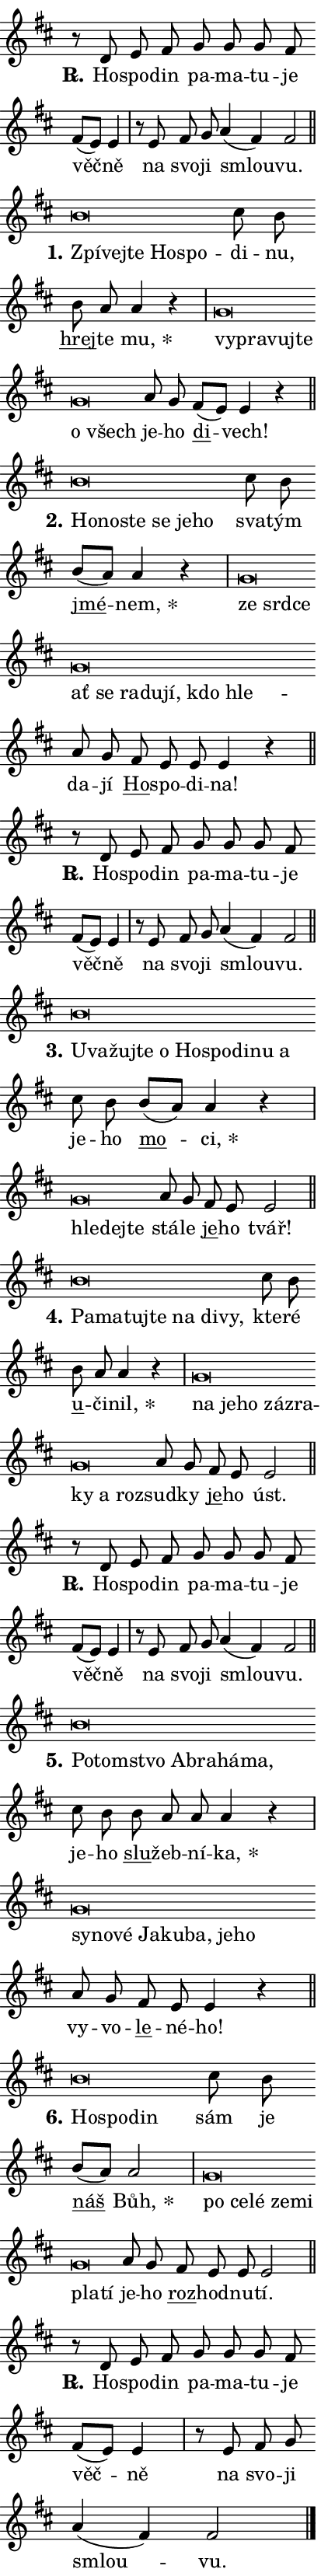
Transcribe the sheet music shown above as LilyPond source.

\version "2.24.0"
\header { tagline = "" }
\paper {
  indent = 0\cm
  top-margin = 0\cm
  right-margin = 0.13\cm % to fit lyric hyphens
  bottom-margin = 0\cm
  left-margin = 0\cm
  paper-width = 7\cm
  page-breaking = #ly:one-page-breaking
  system-system-spacing.basic-distance = #11
  score-system-spacing.basic-distance = #11
  ragged-last = ##f
}


%% Author: Thomas Morley
%% https://lists.gnu.org/archive/html/lilypond-user/2020-05/msg00002.html
#(define (line-position grob)
"Returns position of @var[grob} in current system:
   @code{'start}, if at first time-step
   @code{'end}, if at last time-step
   @code{'middle} otherwise
"
  (let* ((col (ly:item-get-column grob))
         (ln (ly:grob-object col 'left-neighbor))
         (rn (ly:grob-object col 'right-neighbor))
         (col-to-check-left (if (ly:grob? ln) ln col))
         (col-to-check-right (if (ly:grob? rn) rn col))
         (break-dir-left
           (and
             (ly:grob-property col-to-check-left 'non-musical #f)
             (ly:item-break-dir col-to-check-left)))
         (break-dir-right
           (and
             (ly:grob-property col-to-check-right 'non-musical #f)
             (ly:item-break-dir col-to-check-right))))
        (cond ((eqv? 1 break-dir-left) 'start)
              ((eqv? -1 break-dir-right) 'end)
              (else 'middle))))

#(define (tranparent-at-line-position vctor)
  (lambda (grob)
  "Relying on @code{line-position} select the relevant enry from @var{vctor}.
Used to determine transparency,"
    (case (line-position grob)
      ((end) (not (vector-ref vctor 0)))
      ((middle) (not (vector-ref vctor 1)))
      ((start) (not (vector-ref vctor 2))))))

noteHeadBreakVisibility =
#(define-music-function (break-visibility)(vector?)
"Makes @code{NoteHead}s transparent relying on @var{break-visibility}"
#{
  \override NoteHead.transparent =
    #(tranparent-at-line-position break-visibility)
#})

#(define delete-ledgers-for-transparent-note-heads
  (lambda (grob)
    "Reads whether a @code{NoteHead} is transparent.
If so this @code{NoteHead} is removed from @code{'note-heads} from
@var{grob}, which is supposed to be @code{LedgerLineSpanner}.
As a result ledgers are not printed for this @code{NoteHead}"
    (let* ((nhds-array (ly:grob-object grob 'note-heads))
           (nhds-list
             (if (ly:grob-array? nhds-array)
                 (ly:grob-array->list nhds-array)
                 '()))
           ;; Relies on the transparent-property being done before
           ;; Staff.LedgerLineSpanner.after-line-breaking is executed.
           ;; This is fragile ...
           (to-keep
             (remove
               (lambda (nhd)
                 (ly:grob-property nhd 'transparent #f))
               nhds-list)))
      ;; TODO find a better method to iterate over grob-arrays, similiar
      ;; to filter/remove etc for lists
      ;; For now rebuilt from scratch
      (set! (ly:grob-object grob 'note-heads)  '())
      (for-each
        (lambda (nhd)
          (ly:pointer-group-interface::add-grob grob 'note-heads nhd))
        to-keep))))

squashNotes = {
  \override NoteHead.X-extent = #'(-0.2 . 0.2)
  \override NoteHead.Y-extent = #'(-0.75 . 0)
  \override NoteHead.stencil =
    #(lambda (grob)
       (let ((pos (ly:grob-property grob 'staff-position)))
         (begin
           (if (< pos -7) (display "ERROR: Lower brevis then expected\n") (display ""))
           (if (<= pos -6) ly:text-interface::print ly:note-head::print))))
}
unSquashNotes = {
  \revert NoteHead.X-extent
  \revert NoteHead.Y-extent
  \revert NoteHead.stencil
}

hideNotes = \noteHeadBreakVisibility #begin-of-line-visible
unHideNotes = \noteHeadBreakVisibility #all-visible

% work-around for resetting accidentals
% https://lilypond.org/doc/v2.23/Documentation/notation/displaying-rhythms#unmetered-music
cadenzaMeasure = {
  \cadenzaOff
  \partial 1024 s1024
  \cadenzaOn
}

#(define-markup-command (accent layout props text) (markup?)
  "Underline accented syllable"
  (interpret-markup layout props
    #{\markup \override #'(offset . 4.3) \underline { #text }#}))

responsum = \markup \concat {
  "R" \hspace #-1.05 \path #0.1 #'((moveto 0 0.07) (lineto 0.9 0.8)) \hspace #0.05 "."
}

spaceSize = #0.6828661417322834 % exact space size for TeX Gyre Schola

\layout {
  \context {
    \Staff
    \remove "Time_signature_engraver"
    \override LedgerLineSpanner.after-line-breaking = #delete-ledgers-for-transparent-note-heads
  }
  \context {
    \Lyrics {
      \override LyricSpace.minimum-distance = \spaceSize
      \override LyricText.font-name = #"TeX Gyre Schola"
      \override LyricText.font-size = 1
      \override StanzaNumber.font-name = #"TeX Gyre Schola Bold"
      \override StanzaNumber.font-size = 1
    }
  }
  \context {
    \Score 
    \override NoteHead.text =
      #(lambda (grob) 
        (let ((pos (ly:grob-property grob 'staff-position)))
          #{\markup {
            \combine
              \halign #-0.55 \raise #(if (= pos -6) 0 0.5) \override #'(thickness . 2) \draw-line #'(3.2 . 0)
              \musicglyph "noteheads.sM1"
          }#}))
  }
}

% magnetic-lyrics.ily
%
%   written by
%     Jean Abou Samra <jean@abou-samra.fr>
%     Werner Lemberg <wl@gnu.org>
%
%   adapted by
%     Jiri Hon <jiri.hon@gmail.com>
%
% Version 2022-Apr-15

% https://www.mail-archive.com/lilypond-user@gnu.org/msg149350.html

#(define (Left_hyphen_pointer_engraver context)
   "Collect syllable-hyphen-syllable occurrences in lyrics and store
them in properties.  This engraver only looks to the left.  For
example, if the lyrics input is @code{foo -- bar}, it does the
following.

@itemize @bullet
@item
Set the @code{text} property of the @code{LyricHyphen} grob between
@q{foo} and @q{bar} to @code{foo}.

@item
Set the @code{left-hyphen} property of the @code{LyricText} grob with
text @q{foo} to the @code{LyricHyphen} grob between @q{foo} and
@q{bar}.
@end itemize

Use this auxiliary engraver in combination with the
@code{lyric-@/text::@/apply-@/magnetic-@/offset!} hook."
   (let ((hyphen #f)
         (text #f))
     (make-engraver
      (acknowledgers
       ((lyric-syllable-interface engraver grob source-engraver)
        (set! text grob)))
      (end-acknowledgers
       ((lyric-hyphen-interface engraver grob source-engraver)
        ;(when (not (grob::has-interface grob 'lyric-space-interface))
          (set! hyphen grob)));)
      ((stop-translation-timestep engraver)
       (when (and text hyphen)
         (ly:grob-set-object! text 'left-hyphen hyphen))
       (set! text #f)
       (set! hyphen #f)))))

#(define (lyric-text::apply-magnetic-offset! grob)
   "If the space between two syllables is less than the value in
property @code{LyricText@/.details@/.squash-threshold}, move the right
syllable to the left so that it gets concatenated with the left
syllable.

Use this function as a hook for
@code{LyricText@/.after-@/line-@/breaking} if the
@code{Left_@/hyphen_@/pointer_@/engraver} is active."
   (let ((hyphen (ly:grob-object grob 'left-hyphen #f)))
     (when hyphen
       (let ((left-text (ly:spanner-bound hyphen LEFT)))
         (when (grob::has-interface left-text 'lyric-syllable-interface)
           (let* ((common (ly:grob-common-refpoint grob left-text X))
                  (this-x-ext (ly:grob-extent grob common X))
                  (left-x-ext
                   (begin
                     ;; Trigger magnetism for left-text.
                     (ly:grob-property left-text 'after-line-breaking)
                     (ly:grob-extent left-text common X)))
                  ;; `delta` is the gap width between two syllables.
                  (delta (- (interval-start this-x-ext)
                            (interval-end left-x-ext)))
                  (details (ly:grob-property grob 'details))
                  (threshold (assoc-get 'squash-threshold details 0.2)))
             (when (< delta threshold)
               (let* (;; We have to manipulate the input text so that
                      ;; ligatures crossing syllable boundaries are not
                      ;; disabled.  For languages based on the Latin
                      ;; script this is essentially a beautification.
                      ;; However, for non-Western scripts it can be a
                      ;; necessity.
                      (lt (ly:grob-property left-text 'text))
                      (rt (ly:grob-property grob 'text))
                      (is-space (grob::has-interface hyphen 'lyric-space-interface))
                      (space (if is-space " " ""))
                      (extra-delta (if is-space spaceSize 0))
                      ;; Append new syllable.
                      (ltrt-space (if (and (string? lt) (string? rt))
                                (string-append lt space rt)
                                (make-concat-markup (list lt space rt))))
                      ;; Right-align `ltrt` to the right side.
                      (ltrt-space-markup (grob-interpret-markup
                               grob
                               (make-translate-markup
                                (cons (interval-length this-x-ext) 0)
                                (make-right-align-markup ltrt-space)))))
                 (begin
                   ;; Don't print `left-text`.
                   (ly:grob-set-property! left-text 'stencil #f)
                   ;; Set text and stencil (which holds all collected
                   ;; syllables so far) and shift it to the left.
                   (ly:grob-set-property! grob 'text ltrt-space)
                   (ly:grob-set-property! grob 'stencil ltrt-space-markup)
                   (ly:grob-translate-axis! grob (- (- delta extra-delta)) X))))))))))


#(define (lyric-hyphen::displace-bounds-first grob)
   ;; Make very sure this callback isn't triggered too early.
   (let ((left (ly:spanner-bound grob LEFT))
         (right (ly:spanner-bound grob RIGHT)))
     (ly:grob-property left 'after-line-breaking)
     (ly:grob-property right 'after-line-breaking)
     (ly:lyric-hyphen::print grob)))

squashThreshold = #0.4

\layout {
  \context {
    \Lyrics
    \consists #Left_hyphen_pointer_engraver
    \override LyricText.after-line-breaking =
      #lyric-text::apply-magnetic-offset!
    \override LyricHyphen.stencil = #lyric-hyphen::displace-bounds-first
    \override LyricText.details.squash-threshold = \squashThreshold
    \override LyricHyphen.minimum-distance = 0
    \override LyricHyphen.minimum-length = \squashThreshold
  }
}

squashText = \override LyricText.details.squash-threshold = 9999
unSquashText = \override LyricText.details.squash-threshold = \squashThreshold

leftText = \override LyricText.self-alignment-X = #LEFT
unLeftText = \revert LyricText.self-alignment-X

starOffset = #(lambda (grob) 
                (let ((x_offset (ly:self-alignment-interface::aligned-on-x-parent grob)))
                  (if (= x_offset 0) 0 (+ x_offset 1.2))))

star = #(define-music-function (syllable)(string?)
"Append star separator at the end of a syllable"
#{
  \once \override LyricText.X-offset = #starOffset
  \lyricmode { \markup {
    #syllable
    \override #'((font-name . "TeX Gyre Schola Bold")) \hspace #0.2 \lower #0.65 \larger "*"
  } }
#})

starAccent = #(define-music-function (syllable)(string?)
"Append star separator at the end of a syllable and make accent"
#{
  \once \override LyricText.X-offset = #starOffset
  \lyricmode { \markup {
    \accent #syllable
    \override #'((font-name . "TeX Gyre Schola Bold")) \hspace #0.2 \lower #0.65 \larger "*"
  } }
#})

breath = #(define-music-function (syllable)(string?)
"Append breathing indicator at the end of a syllable"
#{
  \lyricmode { \markup { #syllable "+" } }
#})

optionalBreath = #(define-music-function (syllable)(string?)
"Append optional breathing indicator at the end of a syllable"
#{
  \lyricmode { \markup { #syllable "(+)" } }
#})


\score {
    <<
        \new Voice = "melody" { \cadenzaOn \key d \major \relative { r8 d' e fis g g g fis \bar "" fis[( e)] e4 \cadenzaMeasure \bar "|" r8 e fis g \bar "" a4( fis) fis2 \cadenzaMeasure \bar "||" \break } }
        \new Lyrics \lyricsto "melody" { \lyricmode { \set stanza = \responsum
Ho -- spo -- din pa -- ma -- tu -- je věč -- ně na svo -- ji smlou -- vu. } }
    >>
    \layout {}
}

\score {
    <<
        \new Voice = "melody" { \cadenzaOn \key d \major \relative { \squashNotes b'\breve*1/16 \hideNotes \breve*1/16 \bar "" \breve*1/16 \bar "" \breve*1/16 \breve*1/16 \bar "" \unHideNotes \unSquashNotes cis8 b \bar "" b a a4 r \cadenzaMeasure \bar "|" \squashNotes g\breve*1/16 \hideNotes \breve*1/16 \bar "" \breve*1/16 \bar "" \breve*1/16 \bar "" \breve*1/16 \breve*1/16 \bar "" \unHideNotes \unSquashNotes a8 g \bar "" fis[( e)] e4 r \cadenzaMeasure \bar "||" \break } }
        \new Lyrics \lyricsto "melody" { \lyricmode { \set stanza = "1."
\leftText Zpí -- \squashText vej -- te Ho -- spo -- \unLeftText \unSquashText di -- nu, \markup \accent hrej -- te \star mu, \leftText vy -- \squashText pra -- vuj -- te o všech \unLeftText \unSquashText je -- ho \markup \accent di -- vech! } }
    >>
    \layout {}
}

\score {
    <<
        \new Voice = "melody" { \cadenzaOn \key d \major \relative { \squashNotes b'\breve*1/16 \hideNotes \breve*1/16 \bar "" \breve*1/16 \bar "" \breve*1/16 \bar "" \breve*1/16 \breve*1/16 \bar "" \unHideNotes \unSquashNotes cis8 b \bar "" b[( a)] a4 r \cadenzaMeasure \bar "|" \squashNotes g\breve*1/16 \hideNotes \breve*1/16 \bar "" \breve*1/16 \bar "" \breve*1/16 \bar "" \breve*1/16 \bar "" \breve*1/16 \bar "" \breve*1/16 \bar "" \breve*1/16 \bar "" \breve*1/16 \breve*1/16 \bar "" \unHideNotes \unSquashNotes a8 g \bar "" fis e e e4 r \cadenzaMeasure \bar "||" \break } }
        \new Lyrics \lyricsto "melody" { \lyricmode { \set stanza = "2."
\leftText Ho -- \squashText no -- ste se je -- ho \unLeftText \unSquashText sva -- tým \markup \accent jmé -- \star nem, \leftText ze \squashText srd -- ce ať se ra -- du -- jí, kdo hle -- \unLeftText \unSquashText da -- jí \markup \accent Ho -- spo -- di -- na! } }
    >>
    \layout {}
}

\score {
    <<
        \new Voice = "melody" { \cadenzaOn \key d \major \relative { r8 d' e fis g g g fis \bar "" fis[( e)] e4 \cadenzaMeasure \bar "|" r8 e fis g \bar "" a4( fis) fis2 \cadenzaMeasure \bar "||" \break } }
        \new Lyrics \lyricsto "melody" { \lyricmode { \set stanza = \responsum
Ho -- spo -- din pa -- ma -- tu -- je věč -- ně na svo -- ji smlou -- vu. } }
    >>
    \layout {}
}

\score {
    <<
        \new Voice = "melody" { \cadenzaOn \key d \major \relative { \squashNotes b'\breve*1/16 \hideNotes \breve*1/16 \bar "" \breve*1/16 \bar "" \breve*1/16 \bar "" \breve*1/16 \bar "" \breve*1/16 \bar "" \breve*1/16 \bar "" \breve*1/16 \bar "" \breve*1/16 \breve*1/16 \bar "" \unHideNotes \unSquashNotes cis8 b \bar "" b[( a)] a4 r \cadenzaMeasure \bar "|" \squashNotes g\breve*1/16 \hideNotes \breve*1/16 \breve*1/16 \bar "" \unHideNotes \unSquashNotes a8 g \bar "" fis e e2 \cadenzaMeasure \bar "||" \break } }
        \new Lyrics \lyricsto "melody" { \lyricmode { \set stanza = "3."
\leftText U -- \squashText va -- žuj -- te o Ho -- spo -- di -- nu a \unLeftText \unSquashText je -- ho \markup \accent mo -- \star ci, \leftText hle -- \squashText dej -- te \unLeftText \unSquashText stá -- le \markup \accent je -- ho tvář! } }
    >>
    \layout {}
}

\score {
    <<
        \new Voice = "melody" { \cadenzaOn \key d \major \relative { \squashNotes b'\breve*1/16 \hideNotes \breve*1/16 \bar "" \breve*1/16 \bar "" \breve*1/16 \bar "" \breve*1/16 \bar "" \breve*1/16 \breve*1/16 \bar "" \unHideNotes \unSquashNotes cis8 b \bar "" b a a4 r \cadenzaMeasure \bar "|" \squashNotes g\breve*1/16 \hideNotes \breve*1/16 \bar "" \breve*1/16 \bar "" \breve*1/16 \bar "" \breve*1/16 \bar "" \breve*1/16 \bar "" \breve*1/16 \breve*1/16 \bar "" \unHideNotes \unSquashNotes a8 g \bar "" fis e e2 \cadenzaMeasure \bar "||" \break } }
        \new Lyrics \lyricsto "melody" { \lyricmode { \set stanza = "4."
\leftText Pa -- \squashText ma -- tuj -- te na di -- vy, \unLeftText \unSquashText kte -- ré \markup \accent u -- či -- \star nil, \leftText na \squashText je -- ho zá -- zra -- ky a roz -- \unLeftText \unSquashText sud -- ky \markup \accent je -- ho úst. } }
    >>
    \layout {}
}

\score {
    <<
        \new Voice = "melody" { \cadenzaOn \key d \major \relative { r8 d' e fis g g g fis \bar "" fis[( e)] e4 \cadenzaMeasure \bar "|" r8 e fis g \bar "" a4( fis) fis2 \cadenzaMeasure \bar "||" \break } }
        \new Lyrics \lyricsto "melody" { \lyricmode { \set stanza = \responsum
Ho -- spo -- din pa -- ma -- tu -- je věč -- ně na svo -- ji smlou -- vu. } }
    >>
    \layout {}
}

\score {
    <<
        \new Voice = "melody" { \cadenzaOn \key d \major \relative { \squashNotes b'\breve*1/16 \hideNotes \breve*1/16 \bar "" \breve*1/16 \bar "" \breve*1/16 \bar "" \breve*1/16 \bar "" \breve*1/16 \breve*1/16 \bar "" \unHideNotes \unSquashNotes cis8 b \bar "" b a a a4 r \cadenzaMeasure \bar "|" \squashNotes g\breve*1/16 \hideNotes \breve*1/16 \bar "" \breve*1/16 \bar "" \breve*1/16 \bar "" \breve*1/16 \bar "" \breve*1/16 \bar "" \breve*1/16 \breve*1/16 \bar "" \unHideNotes \unSquashNotes a8 g \bar "" fis e e4 r \cadenzaMeasure \bar "||" \break } }
        \new Lyrics \lyricsto "melody" { \lyricmode { \set stanza = "5."
\leftText Po -- \squashText tom -- stvo Ab -- ra -- há -- ma, \unLeftText \unSquashText je -- ho \markup \accent slu -- žeb -- ní -- \star ka, \leftText sy -- \squashText no -- vé Ja -- ku -- ba, je -- ho \unLeftText \unSquashText vy -- vo -- \markup \accent le -- né -- ho! } }
    >>
    \layout {}
}

\score {
    <<
        \new Voice = "melody" { \cadenzaOn \key d \major \relative { \squashNotes b'\breve*1/16 \hideNotes \breve*1/16 \breve*1/16 \bar "" \unHideNotes \unSquashNotes cis8 b \bar "" b[( a)] a2 \cadenzaMeasure \bar "|" \squashNotes g\breve*1/16 \hideNotes \breve*1/16 \bar "" \breve*1/16 \bar "" \breve*1/16 \bar "" \breve*1/16 \bar "" \breve*1/16 \breve*1/16 \bar "" \unHideNotes \unSquashNotes a8 g \bar "" fis e e e2 \cadenzaMeasure \bar "||" \break } }
        \new Lyrics \lyricsto "melody" { \lyricmode { \set stanza = "6."
\leftText Ho -- \squashText spo -- din \unLeftText \unSquashText sám je \markup \accent náš \star Bůh, \leftText po \squashText ce -- lé ze -- mi pla -- tí \unLeftText \unSquashText je -- ho \markup \accent roz -- hod -- nu -- tí. } }
    >>
    \layout {}
}

\score {
    <<
        \new Voice = "melody" { \cadenzaOn \key d \major \relative { r8 d' e fis g g g fis \bar "" fis[( e)] e4 \cadenzaMeasure \bar "|" r8 e fis g \bar "" a4( fis) fis2 \cadenzaMeasure \bar "||" \break } \bar "|." }
        \new Lyrics \lyricsto "melody" { \lyricmode { \set stanza = \responsum
Ho -- spo -- din pa -- ma -- tu -- je věč -- ně na svo -- ji smlou -- vu. } }
    >>
    \layout {}
}
